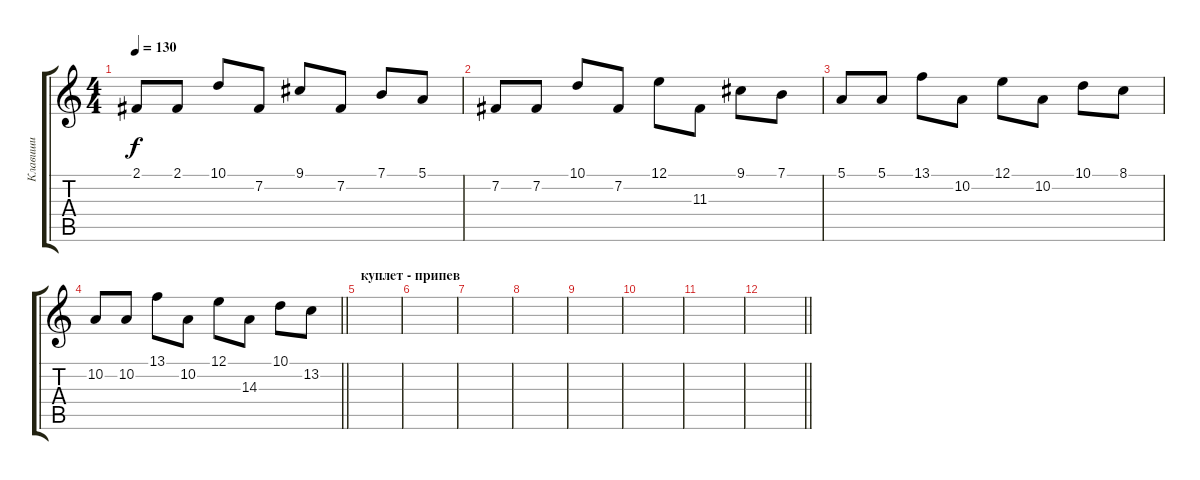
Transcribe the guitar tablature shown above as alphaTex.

\track ("Клавиши" "Клавиши") {instrument voiceoohs}
\staff {score tabs}
\tuning (E4 B3 G3 D3 A2 E2) {hide}
\ts (4 4)
\tempo 130
\clef g2
\ks c
2.1.8{dy f} 2.1.8 10.1.8 7.2.8 9.1.8 7.2.8 7.1.8 5.1.8 |
7.2.8 7.2.8 10.1.8 7.2.8 12.1.8 11.3.8 9.1.8 7.1.8 |
5.1.8 5.1.8 13.1.8 10.2.8 12.1.8 10.2.8 10.1.8 8.1.8 |
\barLineRight lightlight
10.2.8 10.2.8 13.1.8 10.2.8 12.1.8 14.3.8 10.1.8 13.2.8 |
\section ("" "куплет - припев")
|
|
|
|
|
|
|
\barLineRight lightlight
